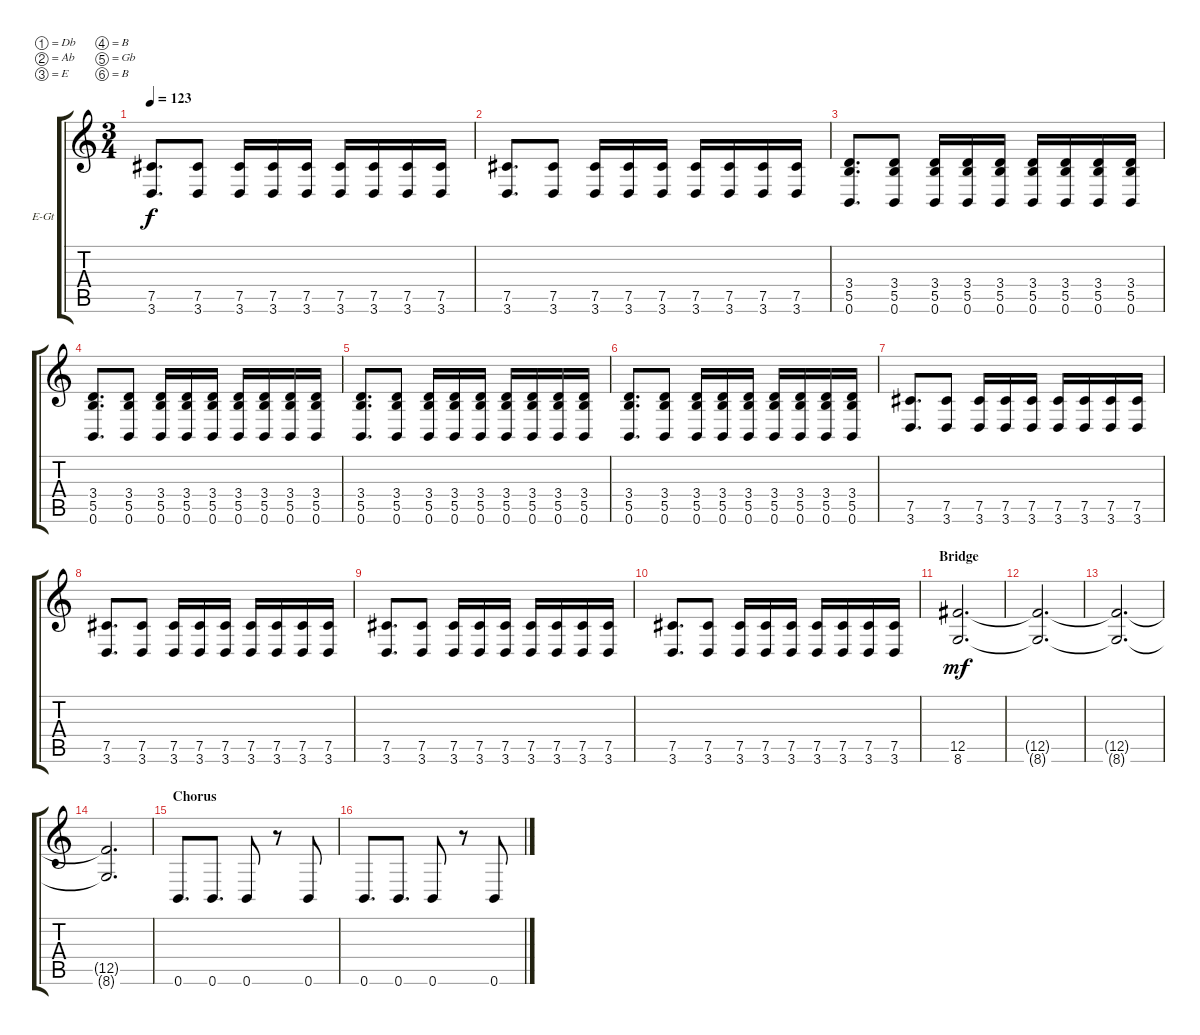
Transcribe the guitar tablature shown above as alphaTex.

\defaultSystemsLayout 4
\bracketExtendMode groupsimilarinstruments
\firstSystemTrackNameOrientation horizontal
\otherSystemsTrackNameOrientation horizontal
\track ("Alex" "E-Gt") {instrument distortionguitar}
\staff {score tabs}
\tuning (Db4 Ab3 E3 B2 Gb2 B1)
\ts (3 4)
\tempo 123
\clef g2
\ks c
(3.6 7.5).8{d dy f} (3.6 7.5).8 (3.6 7.5).16 (3.6 7.5).16 (3.6 7.5).16 (3.6 7.5).16 (3.6 7.5).16 (3.6 7.5).16 (3.6 7.5).16 |
(3.6 7.5).8{d} (3.6 7.5).8 (3.6 7.5).16 (3.6 7.5).16 (3.6 7.5).16 (3.6 7.5).16 (3.6 7.5).16 (3.6 7.5).16 (3.6 7.5).16 |
(0.6 5.5 3.4).8{d} (0.6 5.5 3.4).8 (0.6 5.5 3.4).16 (0.6 5.5 3.4).16 (0.6 5.5 3.4).16 (0.6 5.5 3.4).16 (0.6 5.5 3.4).16 (0.6 5.5 3.4).16 (0.6 5.5 3.4).16 |
(0.6 5.5 3.4).8{d} (0.6 5.5 3.4).8 (0.6 5.5 3.4).16 (0.6 5.5 3.4).16 (0.6 5.5 3.4).16 (0.6 5.5 3.4).16 (0.6 5.5 3.4).16 (0.6 5.5 3.4).16 (0.6 5.5 3.4).16 |
(0.6 5.5 3.4).8{d} (0.6 5.5 3.4).8 (0.6 5.5 3.4).16 (0.6 5.5 3.4).16 (0.6 5.5 3.4).16 (0.6 5.5 3.4).16 (0.6 5.5 3.4).16 (0.6 5.5 3.4).16 (0.6 5.5 3.4).16 |
(0.6 5.5 3.4).8{d} (0.6 5.5 3.4).8 (0.6 5.5 3.4).16 (0.6 5.5 3.4).16 (0.6 5.5 3.4).16 (0.6 5.5 3.4).16 (0.6 5.5 3.4).16 (0.6 5.5 3.4).16 (0.6 5.5 3.4).16 |
(3.6 7.5).8{d} (3.6 7.5).8 (3.6 7.5).16 (3.6 7.5).16 (3.6 7.5).16 (3.6 7.5).16 (3.6 7.5).16 (3.6 7.5).16 (3.6 7.5).16 |
(3.6 7.5).8{d} (3.6 7.5).8 (3.6 7.5).16 (3.6 7.5).16 (3.6 7.5).16 (3.6 7.5).16 (3.6 7.5).16 (3.6 7.5).16 (3.6 7.5).16 |
(3.6 7.5).8{d} (3.6 7.5).8 (3.6 7.5).16 (3.6 7.5).16 (3.6 7.5).16 (3.6 7.5).16 (3.6 7.5).16 (3.6 7.5).16 (3.6 7.5).16 |
(3.6 7.5).8{d} (3.6 7.5).8 (3.6 7.5).16 (3.6 7.5).16 (3.6 7.5).16 (3.6 7.5).16 (3.6 7.5).16 (3.6 7.5).16 (3.6 7.5).16 |
\section ("" "Bridge")
(8.6 12.5).2{d dy mf} |
(8.6{t} 12.5{t}).2{d} |
(8.6{t} 12.5{t}).2{d} |
(8.6{t} 12.5{t}).2{d} |
\section ("" "Chorus")
0.6.8{d} 0.6.8{d} 0.6.8 r.8 0.6.8 |
0.6.8{d} 0.6.8{d} 0.6.8 r.8 0.6.8
